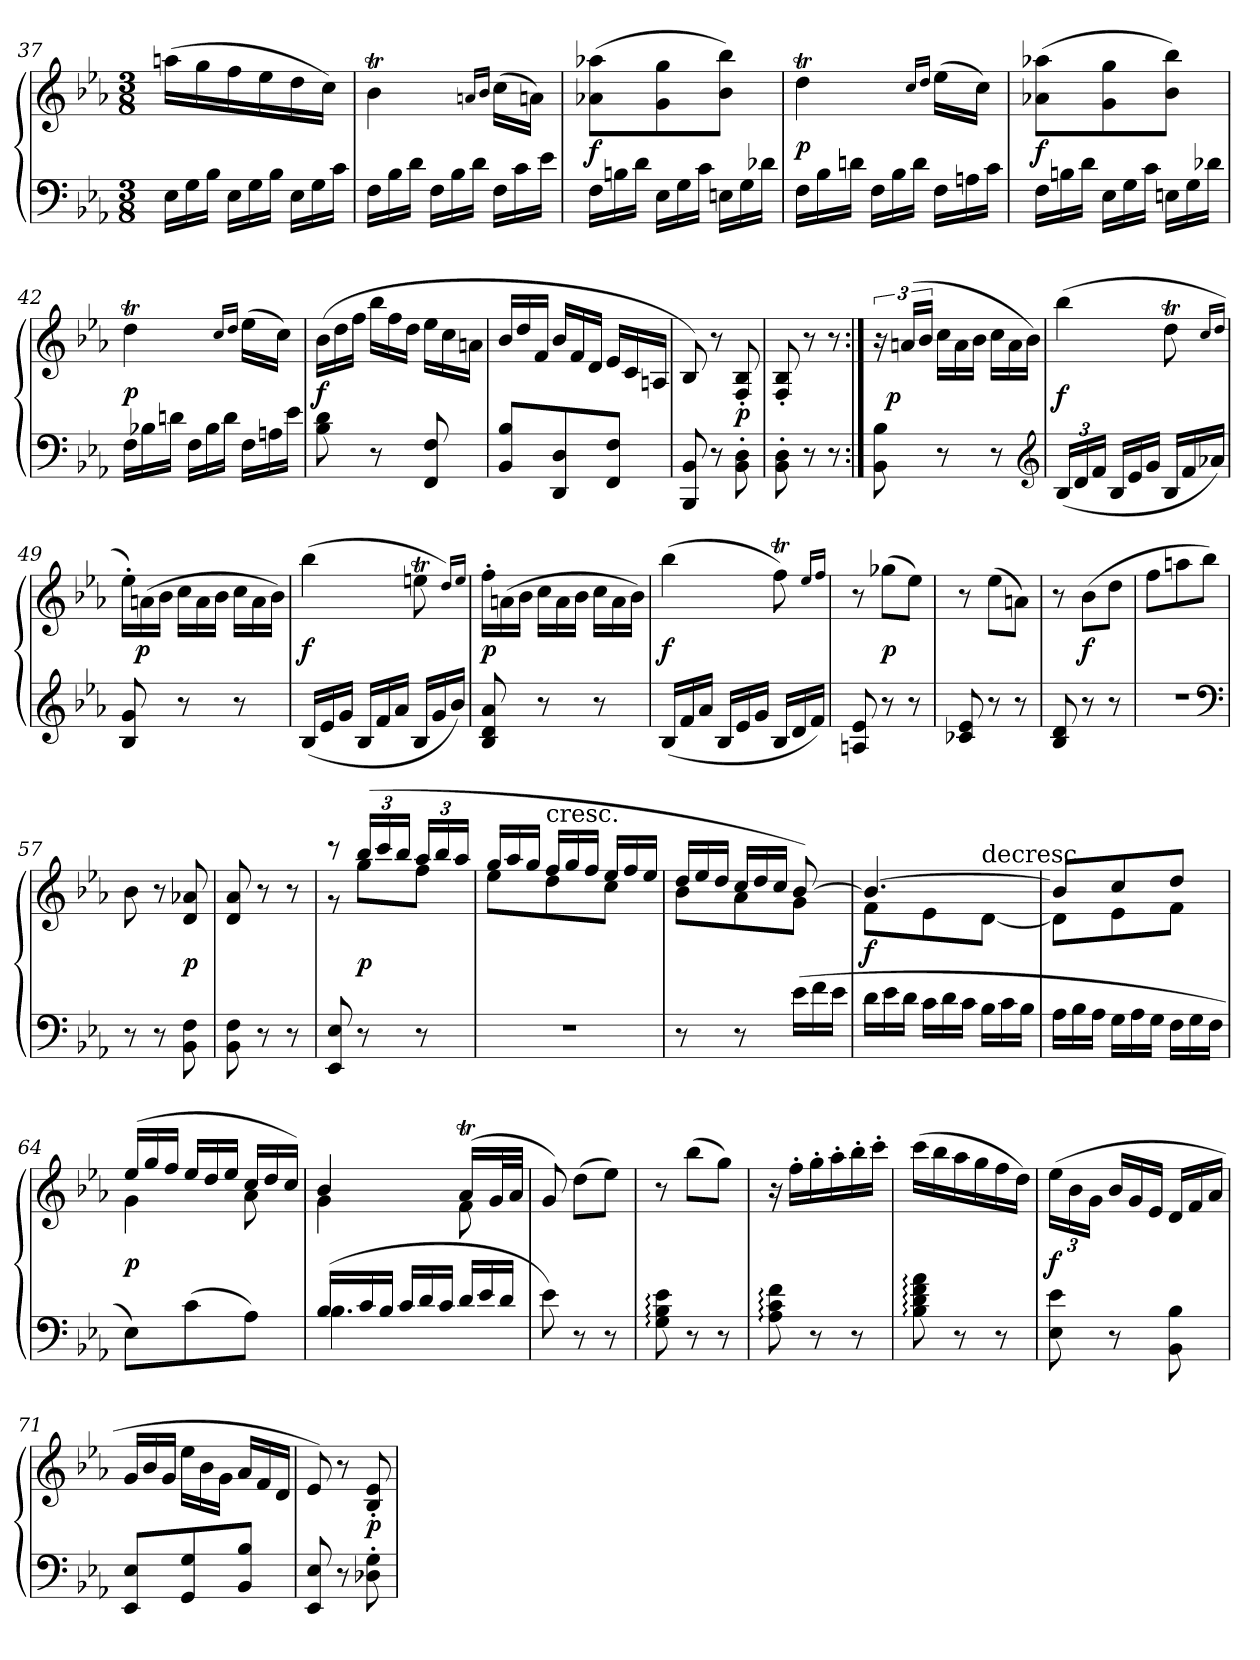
**kern	**kern	**dynam
*part1	*part1	*part1
*staff2	*staff1	*staff1/2
*clefF4	*clefG2	*
*k[b-e-a-]	*k[b-e-a-]	*
*M3/8	*M3/8	*
*Xtuplet	*	*
=37	=37	=37
24E-LL	(16aanLL	.
24G	.	.
.	16gg	.
24B-JJ	.	.
24E-LL	16ff	.
24G	.	.
.	16ee-	.
24B-JJ	.	.
24E-LL	16dd	.
24G	.	.
.	16ccJJ)	.
24cJJ	.	.
=38	=38	=38
24FLL	4b-T	.
24B-	.	.
24dJJ	.	.
24FLL	.	.
24B-	.	.
24dJJ	.	.
.	16qanTTTLL	.
.	16qb-JJ	.
24FLL	(16ccLL	.
24c	.	.
.	16anJJ)	.
24e-JJ	.	.
=39	=39	=39
24FLL	(8a-X 8aa-XL	f
24Bn	.	.
24dJJ	.	.
24E-LL	8g 8gg	.
24G	.	.
24cJJ	.	.
24EnLL	8b- 8bb-J)	.
24G	.	.
24d-XJJ	.	.
=40	=40	=40
24FLL	4ddt	p
24B-	.	.
24dnJJ	.	.
24FLL	.	.
24B-	.	.
24dJJ	.	.
.	16qccTTTLL	.
.	16qddJJ	.
24FLL	(16ee-LL	.
24An	.	.
.	16ccJJ)	.
24cJJ	.	.
=41	=41	=41
24FLL	(8a-X 8aa-XL	f
24Bn	.	.
24dJJ	.	.
24E-LL	8g 8gg	.
24G	.	.
24cJJ	.	.
24EnLL	8b- 8bb-J)	.
24G	.	.
24d-XJJ	.	.
=42	=42	=42
24FLL	4ddt	p
24B-X	.	.
24dnJJ	.	.
24FLL	.	.
24B-	.	.
24dJJ	.	.
.	16qccTTTLL	.
.	16qddJJ	.
24FLL	(16ee-LL	.
24An	.	.
.	16ccJJ)	.
24e-JJ	.	.
=43	=43	=43
*	*Xtuplet	*
8B- 8d	(24b-LL	f
.	24dd	.
.	24ffJJ	.
8r	24bb-LL	.
.	24ff	.
.	24ddJJ	.
8FF 8F	24ee-LL	.
.	24cc	.
.	24anJJ	.
=44	=44	=44
8BB- 8B-L	24b-LL	.
.	24dd	.
.	24fJJ	.
8DD 8D	24b-LL	.
.	24f	.
.	24dJJ	.
8FF 8FJ	24e-LL	.
.	24c	.
.	24AnJJ	.
=45	=45	=45
8BBB- 8BB-	8B-)	.
8r	8r	.
8BB-'<\ 8D'<\	8F'>/ 8B-'>/	p
=46	=46	=46
8BB-'<\ 8D'<\	8F'>/ 8B-'>/	.
8r	8r	.
8r	8r	.
=47:|!	=47:|!	=47:|!
*	*tuplet	*
8BB- 8B-	24r	.
.	(24anLL	p
.	24b-JJ	.
*	*Xtuplet	*
8r	24ccLL	.
.	24a	.
.	24b-JJ	.
8r	24ccLL	.
.	24a	.
.	24b-JJ)	.
*clefG2	*	*
=48	=48	=48
*tuplet	*	*
(24B-LL	(4bb-	f
24d	.	.
24fJJ	.	.
*Xtuplet	*	*
24B-LL	.	.
24e-	.	.
24gJJ	.	.
24B-LL	8ddt	.
24f	.	.
24a-XJJ)	.	.
.	16qccTTTLL	.
.	16qddJJ	.
=49	=49	=49
8B- 8g	24ee-'LL)	.
.	(24an	p
.	24b-JJ	.
8r	24ccLL	.
.	24a	.
.	24b-JJ	.
8r	24ccLL	.
.	24a	.
.	24b-JJ)	.
=50	=50	=50
(24B-LL	(4bb-	f
24e-	.	.
24gJJ	.	.
24B-LL	.	.
24f	.	.
24a-JJ	.	.
24B-LL	8eent	.
24g	.	.
24b-JJ)	.	.
.	16qddTTTLL)	.
.	16qeeJJ	.
=51	=51	=51
8B- 8d 8a-	24ff'LL	p
.	(24an	.
.	24b-JJ	.
8r	24ccLL	.
.	24a	.
.	24b-JJ	.
8r	24ccLL	.
.	24a	.
.	24b-JJ)	.
=52	=52	=52
(24B-LL	(4bb-	f
24f	.	.
24a-JJ	.	.
24B-LL	.	.
24e-	.	.
24gJJ	.	.
24B-LL	8ffT)	.
24d	.	.
24fJJ)	.	.
.	16qee-TTTLL	.
.	16qffJJ	.
=53	=53	=53
8An 8e-	8r	.
8r	(8gg-XL	p
8r	8ee-J)	.
=54	=54	=54
8c-X 8e-	8r	.
8r	(8ee-L	.
8r	8anJ)	.
=55	=55	=55
8B- 8d	8r	.
8r	(8b-L	f
8r	8ddJ	.
=56	=56	=56
4.r	8ffL	.
.	8aan	.
.	8bb-J)	.
*clefF4	*	*
=57	=57	=57
8r	8b-	.
8r	8r	.
8BB- 8F	8d 8a-X	p
=58	=58	=58
8BB- 8F	8d 8a-	.
8r	8r	.
8r	8r	.
=59	=59	=59
*	*^	*
8EE- 8E-	8r	8r	.
*	*tuplet	*	*
8r	(24bb-LL	8ggL	p
.	24ccc	.	.
.	24bb-JJ	.	.
8r	24aa-LL	8ffJ	.
.	24bb-	.	.
.	24aa-JJ	.	.
=60	=60	=60	=60
*	*Xtuplet	*	*
4.r	24ggLL	8ee-L	.
.	24aa-	.	.
.	24ggJJ	.	.
!	!LO:TX:t=cresc.	!	!
.	24ffLL	8dd	.
.	24gg	.	.
.	24ffJJ	.	.
.	24ee-LL	8ccJ	.
.	24ff	.	.
.	24ee-JJ	.	.
=61	=61	=61	=61
8r	24ddLL	8b-L	.
.	24ee-	.	.
.	24ddJJ	.	.
8r	24ccLL	8a-	.
.	24dd	.	.
.	24ccJJ	.	.
(24e-LL	[8b-)	8gJ	.
24f	.	.	.
24e-JJ	.	.	.
=62	=62	=62	=62
24dLL	4.b-_	8fL	f
24e-	.	.	.
24dJJ	.	.	.
24cLL	.	8e-	.
24d	.	.	.
24cJJ	.	.	.
!	!	!LO:TX:t=decresc.	!
24B-LL	.	[8dJ	.
24c	.	.	.
24B-JJ	.	.	.
=63	=63	=63	=63
24A-LL	8b-L]	8dL]	.
24B-	.	.	.
24A-JJ	.	.	.
24GLL	8cc	8e-	.
24A-	.	.	.
24GJJ	.	.	.
24FLL	8ddJ	8fJ	.
24G	.	.	.
24FJJ	.	.	.
=64	=64	=64	=64
8E-L)	(24ee-LL	4g	p
.	24gg	.	.
.	24ffJJ	.	.
(8c	24ee-LL	.	.
.	24dd	.	.
.	24ee-JJ	.	.
8A-J)	24ccLL	8a-	.
.	24dd	.	.
.	24ccJJ)	.	.
=65	=65	=65	=65
*^	*	*	*
(24B-LL	4.B-	4b-	4g	.
24c	.	.	.	.
24B-JJ	.	.	.	.
24cLL	.	.	.	.
24d	.	.	.	.
24cJJ	.	.	.	.
24dLL	.	(16a-TLL	8f	.
24e-	.	.	.	.
.	.	32gL	.	.
24dJJ	.	.	.	.
.	.	32a-JJJ	.	.
*v	*v	*	*	*
*	*v	*v	*
=66	=66	=66
8e-)	8g)	.
8r	(8ddL	.
8r	8ee-J)	.
=67	=67	=67
8G: 8B-: 8e-:	8r	.
8r	(8bb-L	.
8r	8ggJ)	.
=68	=68	=68
8A-: 8c: 8f:	16r	.
.	16ff'LL	.
8r	16gg'	.
.	16aa-'	.
8r	16bb-'	.
.	16ccc'JJ	.
=69	=69	=69
8B-: 8d: 8f: 8a-:	(16cccLL	.
.	16bb-	.
8r	16aa-	.
.	16gg	.
8r	16ff	.
.	16ddJJ)	.
=70	=70	=70
*	*tuplet	*
8E- 8e-	(24ee-LL	f
.	24b-	.
.	24gJJ	.
*	*Xtuplet	*
8r	24b-LL	.
.	24g	.
.	24e-JJ	.
8BB- 8B-	24dLL	.
.	24f	.
.	24a-JJ	.
=71	=71	=71
8EE- 8E-L	24gLL	.
.	24b-	.
.	24gJJ	.
8GG 8G	24ee-LL	.
.	24b-	.
.	24gJJ	.
8BB- 8B-J	24a-LL	.
.	24f	.
.	24dJJ	.
=72	=72	=72
8EE- 8E-	8e-)	.
8r	8r	.
8D-X' 8G'	8B-' 8e-'	p
=	=	=
*-	*-	*-
